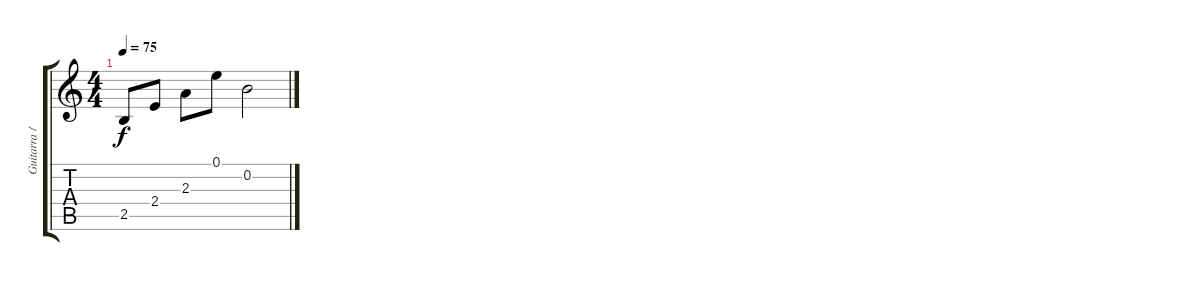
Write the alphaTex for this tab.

\track ("Guitarra / George" "Guitarra /") {instrument distortionguitar}
\staff {score tabs}
\tuning (E4 B3 G3 D3 A2 E2) {hide}
\ts (4 4)
\tempo 75
\clef g2
\ks c
2.5.8{dy f instrument electricguitarjazz} 2.4.8 2.3.8 0.1.8 0.2.2
